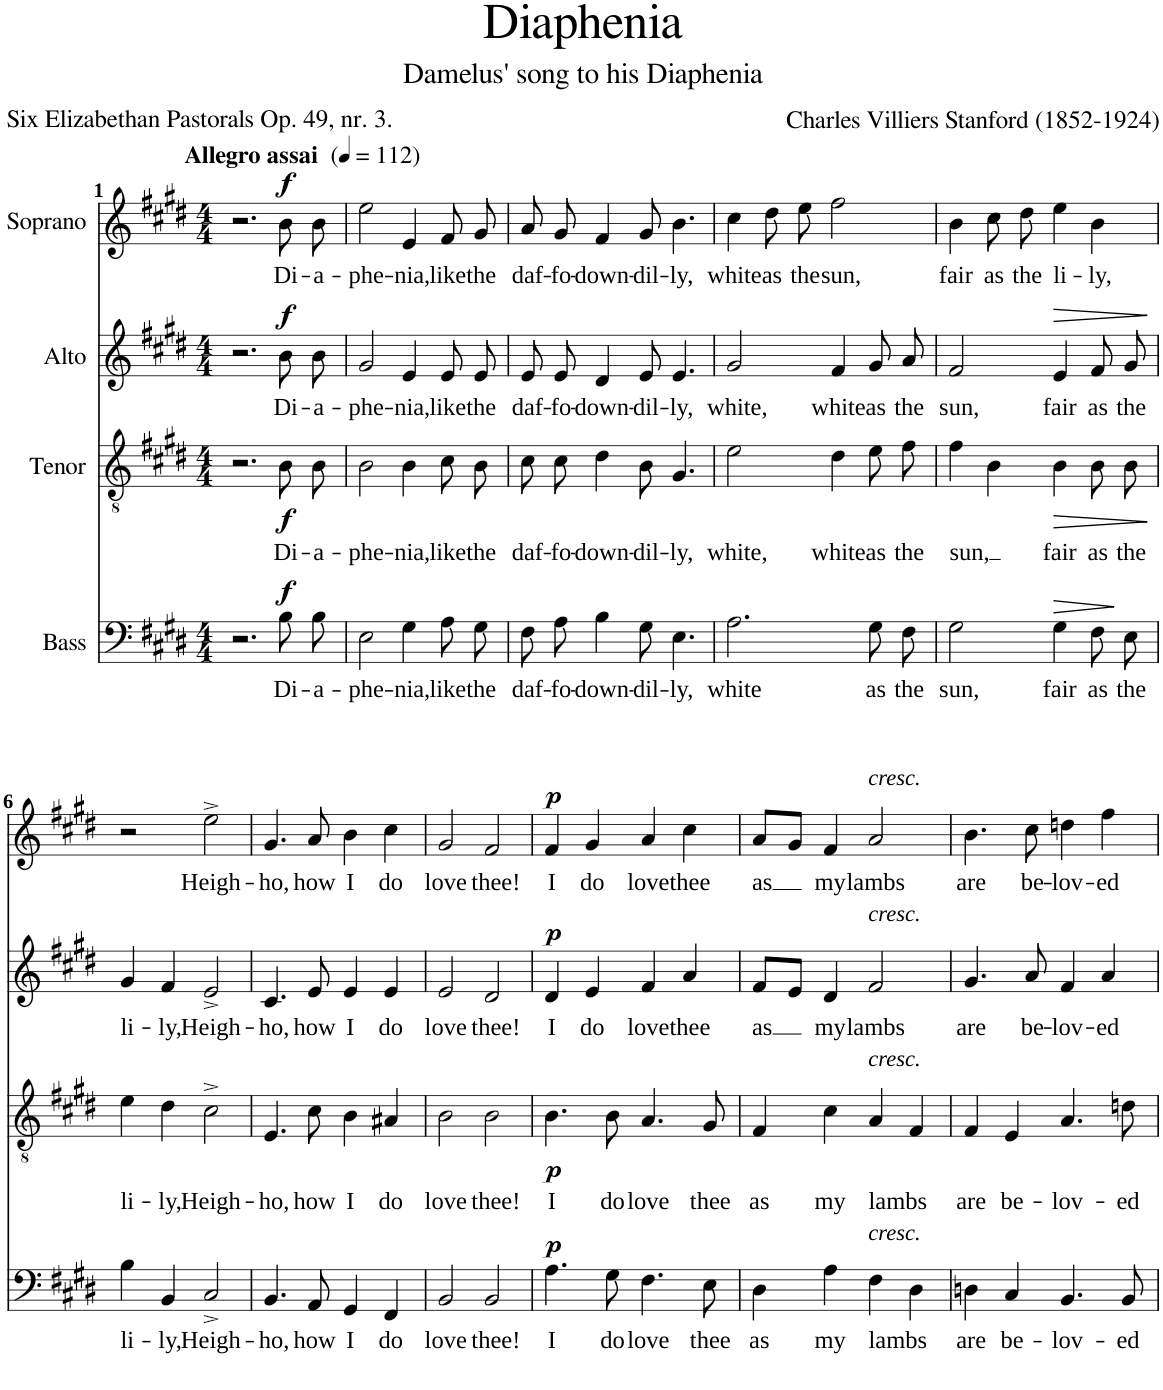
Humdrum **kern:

**kern	**text	**dynam	**kern	**text	**dynam	**kern	**text	**dynam	**kern	**text	**dynam
*part4	*part4	*part4	*part3	*part3	*part3	*part2	*part2	*part2	*part1	*part1	*part1
*staff4	*staff4	*staff4	*staff3	*staff3	*staff3	*staff2	*staff2	*staff2	*staff1	*staff1	*staff1
*I"Bass	*	*	*I"Tenor	*	*	*I"Alto	*	*	*I"Soprano	*	*
*clefF4	*	*	*clefGv2	*	*	*clefG2	*	*	*clefG2	*	*
*k[f#c#g#d#]	*	*	*k[f#c#g#d#]	*	*	*k[f#c#g#d#]	*	*	*k[f#c#g#d#]	*	*
*E:	*	*	*E:	*	*	*E:	*	*	*E:	*	*
*M4/4	*	*	*M4/4	*	*	*M4/4	*	*	*M4/4	*	*
*MM112	*	*	*MM112	*	*	*MM112	*	*	*MM112	*	*
=1	=1	=1	=1	=1	=1	=1	=1	=1	=1	=1	=1
!	!	!	!	!	!	!	!	!	!LO:TX:a:B:t=Allegro assai	!	!
2.r	.	.	2.r	.	.	2.r	.	.	2.r	.	.
!	!LO:LY:b	!LO:DY:a	!	!LO:LY:b	!LO:DY:b	!	!LO:LY:b	!LO:DY:a	!	!LO:LY:b	!LO:DY:a
8B\L	Di-	f	8B\L	Di-	f	8b\	Di-	f	8b\	Di-	f
!	!LO:LY:b	!	!	!LO:LY:b	!	!	!LO:LY:b	!	!	!LO:LY:b	!
8B\J	-a-	.	8B\J	-a-	.	8b\	-a-	.	8b\	-a-	.
=2	=2	=2	=2	=2	=2	=2	=2	=2	=2	=2	=2
!	!LO:LY:b	!	!	!LO:LY:b	!	!	!LO:LY:b	!	!	!LO:LY:b	!
2E\	-phe-	.	2B\	-phe-	.	2g#/	-phe-	.	2ee\	-phe-	.
!	!LO:LY:b	!	!	!LO:LY:b	!	!	!LO:LY:b	!	!	!LO:LY:b	!
4G#\	-nia,	.	4B\	-nia,	.	4e/	-nia,	.	4e/	-nia,	.
!	!LO:LY:b	!	!	!LO:LY:b	!	!	!LO:LY:b	!	!	!LO:LY:b	!
8A\L	like	.	8c#\L	like	.	8e/	like	.	8f#/	like	.
!	!LO:LY:b	!	!	!LO:LY:b	!	!	!LO:LY:b	!	!	!LO:LY:b	!
8G#\J	the	.	8B\J	the	.	8e/	the	.	8g#/	the	.
=3	=3	=3	=3	=3	=3	=3	=3	=3	=3	=3	=3
!	!LO:LY:b	!	!	!LO:LY:b	!	!	!LO:LY:b	!	!	!LO:LY:b	!
8F#\L	daf-	.	8c#\L	daf-	.	8e/	daf-	.	8a/	daf-	.
!	!LO:LY:b	!	!	!LO:LY:b	!	!	!LO:LY:b	!	!	!LO:LY:b	!
8A\J	-fo-	.	8c#\J	-fo-	.	8e/	-fo-	.	8g#/	-fo-	.
!	!LO:LY:b	!	!	!LO:LY:b	!	!	!LO:LY:b	!	!	!LO:LY:b	!
4B\	-down-	.	4d#\	-down-	.	4d#/	-down-	.	4f#/	-down-	.
!	!LO:LY:b	!	!	!LO:LY:b	!	!	!LO:LY:b	!	!	!LO:LY:b	!
8G#\	-dil-	.	8B\	-dil-	.	8e/	-dil-	.	8g#/	-dil-	.
!	!LO:LY:b	!	!	!LO:LY:b	!	!	!LO:LY:b	!	!	!LO:LY:b	!
4.E\	-ly,	.	4.G#/	-ly,	.	4.e/	-ly,	.	4.b\	-ly,	.
=4	=4	=4	=4	=4	=4	=4	=4	=4	=4	=4	=4
!	!LO:LY:b	!	!	!LO:LY:b	!	!	!LO:LY:b	!	!	!LO:LY:b	!
2.A\	white	.	2e\	white,	.	2g#/	white,	.	4cc#\	white	.
!	!	!	!	!	!	!	!	!	!	!LO:LY:b	!
.	.	.	.	.	.	.	.	.	8dd#\	as	.
!	!	!	!	!	!	!	!	!	!	!LO:LY:b	!
.	.	.	.	.	.	.	.	.	8ee\	the	.
!	!	!	!	!LO:LY:b	!	!	!LO:LY:b	!	!	!LO:LY:b	!
.	.	.	4d#\	white	.	4f#/	white	.	2ff#\	sun,	.
!	!LO:LY:b	!	!	!LO:LY:b	!	!	!LO:LY:b	!	!	!	!
8G#\L	as	.	8e\L	as	.	8g#/	as	.	.	.	.
!	!LO:LY:b	!	!	!LO:LY:b	!	!	!LO:LY:b	!	!	!	!
8F#\J	the	.	8f#\J	the	.	8a/	the	.	.	.	.
=5	=5	=5	=5	=5	=5	=5	=5	=5	=5	=5	=5
!	!LO:LY:b	!	!	!LO:LY:b	!	!	!LO:LY:b	!	!	!LO:LY:b	!
2G#\	sun,	.	4f#\	sun,	.	2f#/	sun,	.	4b\	fair	.
!	!	!	!	!	!	!	!	!	!	!LO:LY:b	!
.	.	.	4B\	.	.	.	.	.	8cc#\	as	.
!	!	!	!	!	!	!	!	!	!	!LO:LY:b	!
.	.	.	.	.	.	.	.	.	8dd#\	the	.
!	!LO:LY:b	!LO:HP:b	!	!LO:LY:b	!LO:HP:b	!	!LO:LY:b	!LO:HP:b	!	!LO:LY:b	!
4G#\	fair	>	4B\	fair	>	4e/	fair	>	4ee\	li-	.
!	!LO:LY:b	!	!	!LO:LY:b	!	!	!LO:LY:b	!	!	!LO:LY:b	!
8F#\L	as	.	8B\L	as	.	8f#/	as	.	4b\	-ly,	.
!	!LO:LY:b	!	!	!LO:LY:b	!	!	!LO:LY:b	!	!	!	!
8E\J	the	]	8B\J	the	.	8g#/	the	.	.	.	.
.	.	.	.	.	]	.	.	]	.	.	.
!!LO:LB:g=z
=6	=6	=6	=6	=6	=6	=6	=6	=6	=6	=6	=6
!	!LO:LY:b	!	!	!LO:LY:b	!	!	!LO:LY:b	!	!	!	!
4B\	li-	.	4e\	li-	.	4g#/	li-	.	2r	.	.
!	!LO:LY:b	!	!	!LO:LY:b	!	!	!LO:LY:b	!	!	!	!
4BB/	-ly,	.	4d#\	-ly,	.	4f#/	-ly,	.	.	.	.
!	!LO:LY:b	!	!	!LO:LY:b	!	!	!LO:LY:b	!	!	!LO:LY:b	!
2C#^/	Heigh-	.	2c#^\	Heigh-	.	2e^/	Heigh-	.	2ee^\	Heigh-	.
=7	=7	=7	=7	=7	=7	=7	=7	=7	=7	=7	=7
!	!LO:LY:b	!	!	!LO:LY:b	!	!	!LO:LY:b	!	!	!LO:LY:b	!
4.BB/	-ho,	.	4.E/	-ho,	.	4.c#/	-ho,	.	4.g#/	-ho,	.
!	!LO:LY:b	!	!	!LO:LY:b	!	!	!LO:LY:b	!	!	!LO:LY:b	!
8AA/	how	.	8c#\	how	.	8e/	how	.	8a/	how	.
!	!LO:LY:b	!	!	!LO:LY:b	!	!	!LO:LY:b	!	!	!LO:LY:b	!
4GG#/	I	.	4B\	I	.	4e/	I	.	4b\	I	.
!	!LO:LY:b	!	!	!LO:LY:b	!	!	!LO:LY:b	!	!	!LO:LY:b	!
4FF#/	do	.	4A#X/	do	.	4e/	do	.	4cc#\	do	.
=8	=8	=8	=8	=8	=8	=8	=8	=8	=8	=8	=8
!	!LO:LY:b	!	!	!LO:LY:b	!	!	!LO:LY:b	!	!	!LO:LY:b	!
2BB/	love	.	2B\	love	.	2e/	love	.	2g#/	love	.
!	!LO:LY:b	!	!	!LO:LY:b	!	!	!LO:LY:b	!	!	!LO:LY:b	!
2BB/	thee!	.	2B\	thee!	.	2d#/	thee!	.	2f#/	thee!	.
=9	=9	=9	=9	=9	=9	=9	=9	=9	=9	=9	=9
!	!LO:LY:b	!LO:DY:a	!	!LO:LY:b	!LO:DY:b	!	!LO:LY:b	!LO:DY:a	!	!LO:LY:b	!LO:DY:a
4.A\	I	p	4.B\	I	p	4d#/	I	p	4f#/	I	p
!	!	!	!	!	!	!	!LO:LY:b	!	!	!LO:LY:b	!
.	.	.	.	.	.	4e/	do	.	4g#/	do	.
!	!LO:LY:b	!	!	!LO:LY:b	!	!	!	!	!	!	!
8G#\	do	.	8B\	do	.	.	.	.	.	.	.
!	!LO:LY:b	!	!	!LO:LY:b	!	!	!LO:LY:b	!	!	!LO:LY:b	!
4.F#\	love	.	4.A/	love	.	4f#/	love	.	4a/	love	.
!	!	!	!	!	!	!	!LO:LY:b	!	!	!LO:LY:b	!
.	.	.	.	.	.	4a/	thee	.	4cc#\	thee	.
!	!LO:LY:b	!	!	!LO:LY:b	!	!	!	!	!	!	!
8E\	thee	.	8G#/	thee	.	.	.	.	.	.	.
=10	=10	=10	=10	=10	=10	=10	=10	=10	=10	=10	=10
!	!LO:LY:b	!	!	!LO:LY:b	!	!	!LO:LY:b	!	!	!LO:LY:b	!
4D#\	as	.	4F#/	as	.	8f#/L	as	.	8a/L	as	.
.	.	.	.	.	.	8e/J	.	.	8g#/J	.	.
!	!LO:LY:b	!	!	!LO:LY:b	!	!	!LO:LY:b	!	!	!LO:LY:b	!
4A\	my	.	4c#\	my	.	4d#/	my	.	4f#/	my	.
!	!	!	!	!	!	!	!	!	!LO:TX:a:i:t=cresc.	!	!
!	!	!	!	!	!	!LO:TX:a:i:t=cresc.	!	!	!	!	!
!	!	!	!LO:TX:a:i:t=cresc.	!	!	!	!	!	!	!	!
!LO:TX:a:i:t=cresc.	!	!	!	!	!	!	!	!	!	!	!
!	!LO:LY:b	!	!	!LO:LY:b	!	!	!LO:LY:b	!	!	!LO:LY:b	!
4F#\	lambs	.	4A/	lambs	.	2f#/	lambs	.	2a/	lambs	.
4D#\	.	.	4F#/	.	.	.	.	.	.	.	.
=11	=11	=11	=11	=11	=11	=11	=11	=11	=11	=11	=11
!	!LO:LY:b	!	!	!LO:LY:b	!	!	!LO:LY:b	!	!	!LO:LY:b	!
4Dn\	are	.	4F#/	are	.	4.g#/	are	.	4.b\	are	.
!	!LO:LY:b	!	!	!LO:LY:b	!	!	!	!	!	!	!
4C#/	be-	.	4E/	be-	.	.	.	.	.	.	.
!	!	!	!	!	!	!	!LO:LY:b	!	!	!LO:LY:b	!
.	.	.	.	.	.	8a/	be-	.	8cc#\	be-	.
!	!LO:LY:b	!	!	!LO:LY:b	!	!	!LO:LY:b	!	!	!LO:LY:b	!
4.BB/	-lov-	.	4.A/	-lov-	.	4f#/	-lov-	.	4ddn\	-lov-	.
!	!	!	!	!	!	!	!LO:LY:b	!	!	!LO:LY:b	!
.	.	.	.	.	.	4a/	-ed	.	4ff#\	-ed	.
!	!LO:LY:b	!	!	!LO:LY:b	!	!	!	!	!	!	!
8BB/	-ed	.	8dn\	-ed	.	.	.	.	.	.	.
=	=	=	=	=	=	=	=	=	=	=	=
*-	*-	*-	*-	*-	*-	*-	*-	*-	*-	*-	*-
